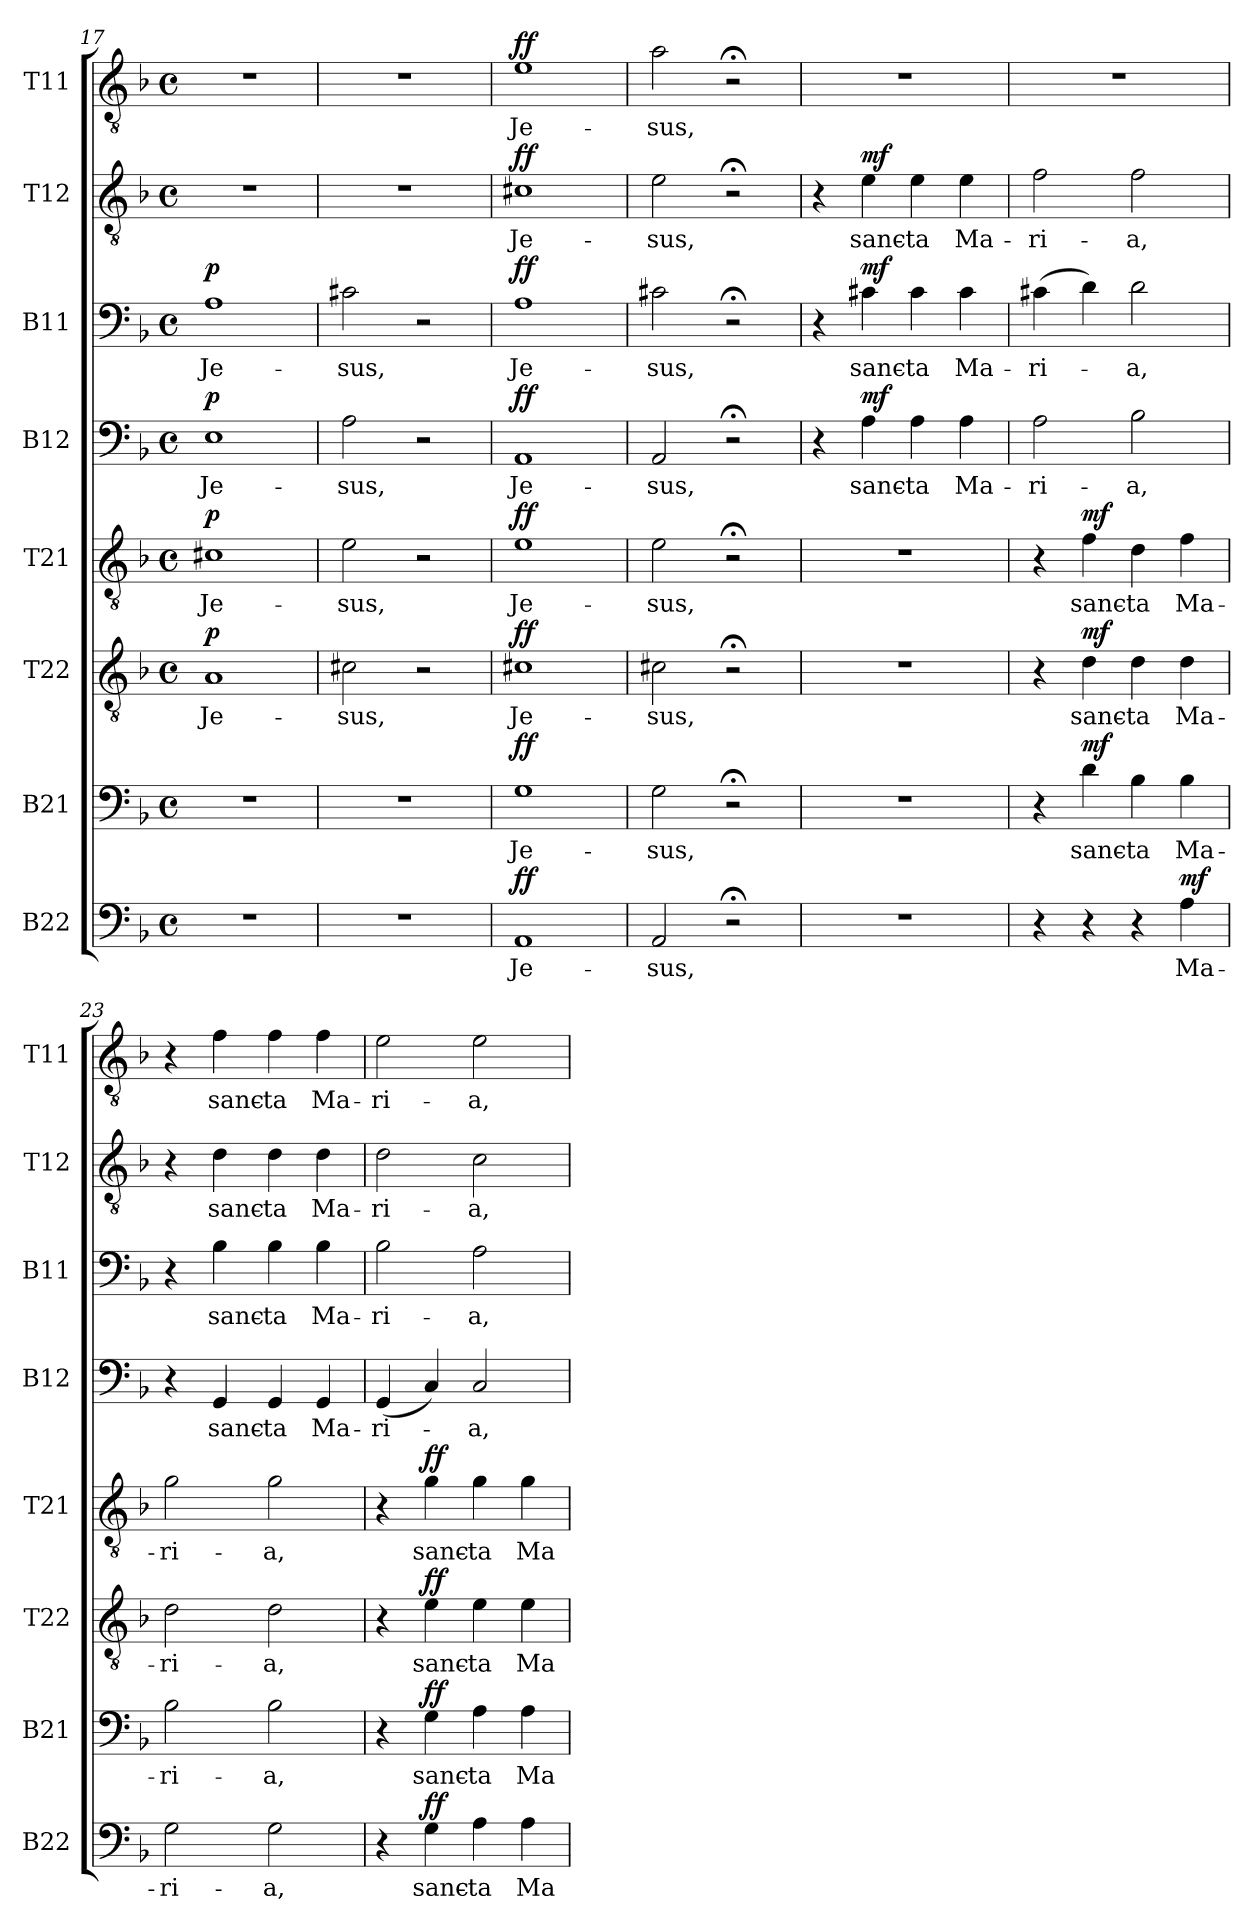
**kern	**text	**dynam	**kern	**text	**dynam	**kern	**text	**dynam	**kern	**text	**dynam	**kern	**text	**dynam	**kern	**text	**dynam	**kern	**text	**dynam	**kern	**text	**dynam
*part8	*part8	*part8	*part7	*part7	*part7	*part6	*part6	*part6	*part5	*part5	*part5	*part4	*part4	*part4	*part3	*part3	*part3	*part2	*part2	*part2	*part1	*part1	*part1
*staff8	*staff8	*staff8	*staff7	*staff7	*staff7	*staff6	*staff6	*staff6	*staff5	*staff5	*staff5	*staff4	*staff4	*staff4	*staff3	*staff3	*staff3	*staff2	*staff2	*staff2	*staff1	*staff1	*staff1
*I"B22	*	*	*I"B21	*	*	*I"T22	*	*	*I"T21	*	*	*I"B12	*	*	*I"B11	*	*	*I"T12	*	*	*I"T11	*	*
*I'B22	*	*	*I'B21	*	*	*I'T22	*	*	*I'T21	*	*	*I'B12	*	*	*I'B11	*	*	*I'T12	*	*	*I'T11	*	*
*clefF4	*	*	*clefF4	*	*	*clefGv2	*	*	*clefGv2	*	*	*clefF4	*	*	*clefF4	*	*	*clefGv2	*	*	*clefGv2	*	*
*k[b-]	*	*	*k[b-]	*	*	*k[b-]	*	*	*k[b-]	*	*	*k[b-]	*	*	*k[b-]	*	*	*k[b-]	*	*	*k[b-]	*	*
*M4/4	*	*	*M4/4	*	*	*M4/4	*	*	*M4/4	*	*	*M4/4	*	*	*M4/4	*	*	*M4/4	*	*	*M4/4	*	*
*met(c)	*	*	*met(c)	*	*	*met(c)	*	*	*met(c)	*	*	*met(c)	*	*	*met(c)	*	*	*met(c)	*	*	*met(c)	*	*
=17	=17	=17	=17	=17	=17	=17	=17	=17	=17	=17	=17	=17	=17	=17	=17	=17	=17	=17	=17	=17	=17	=17	=17
!	!	!	!	!	!	!	!LO:LY:b	!LO:DY:a	!	!LO:LY:b	!LO:DY:a	!	!LO:LY:b	!LO:DY:a	!	!LO:LY:b	!LO:DY:a	!	!	!	!	!	!
1r	.	.	1r	.	.	1A	Je-	p	1c#X	Je-	p	1E	Je-	p	1A	Je-	p	1r	.	.	1r	.	.
=18	=18	=18	=18	=18	=18	=18	=18	=18	=18	=18	=18	=18	=18	=18	=18	=18	=18	=18	=18	=18	=18	=18	=18
!	!	!	!	!	!	!	!LO:LY:b	!	!	!LO:LY:b	!	!	!LO:LY:b	!	!	!LO:LY:b	!	!	!	!	!	!	!
1r	.	.	1r	.	.	2c#X\	-sus,	.	2e\	-sus,	.	2A\	-sus,	.	2c#X\	-sus,	.	1r	.	.	1r	.	.
.	.	.	.	.	.	2r	.	.	2r	.	.	2r	.	.	2r	.	.	.	.	.	.	.	.
=19	=19	=19	=19	=19	=19	=19	=19	=19	=19	=19	=19	=19	=19	=19	=19	=19	=19	=19	=19	=19	=19	=19	=19
!	!LO:LY:b	!LO:DY:a	!	!LO:LY:b	!LO:DY:a	!	!LO:LY:b	!LO:DY:a	!	!LO:LY:b	!LO:DY:a	!	!LO:LY:b	!LO:DY:a	!	!LO:LY:b	!LO:DY:a	!	!LO:LY:b	!LO:DY:a	!	!LO:LY:b	!LO:DY:a
1AA	Je-	ff	1G	Je-	ff	1c#X	Je-	ff	1e	Je-	ff	1AA	Je-	ff	1A	Je-	ff	1c#X	Je-	ff	1e	Je-	ff
=20	=20	=20	=20	=20	=20	=20	=20	=20	=20	=20	=20	=20	=20	=20	=20	=20	=20	=20	=20	=20	=20	=20	=20
!	!LO:LY:b	!	!	!LO:LY:b	!	!	!LO:LY:b	!	!	!LO:LY:b	!	!	!LO:LY:b	!	!	!LO:LY:b	!	!	!LO:LY:b	!	!	!LO:LY:b	!
2AA/	-sus,	.	2G\	-sus,	.	2c#X\	-sus,	.	2e\	-sus,	.	2AA/	-sus,	.	2c#X\	-sus,	.	2e\	-sus,	.	2a\	-sus,	.
2r;<	.	.	2r;<	.	.	2r;<	.	.	2r;<	.	.	2r;<	.	.	2r;<	.	.	2r;<	.	.	2r;<	.	.
=21	=21	=21	=21	=21	=21	=21	=21	=21	=21	=21	=21	=21	=21	=21	=21	=21	=21	=21	=21	=21	=21	=21	=21
1r	.	.	1r	.	.	1r	.	.	1r	.	.	4r	.	.	4r	.	.	4r	.	.	1r	.	.
!	!	!	!	!	!	!	!	!	!	!	!	!	!LO:LY:b	!LO:DY:a	!	!LO:LY:b	!LO:DY:a	!	!LO:LY:b	!LO:DY:a	!	!	!
.	.	.	.	.	.	.	.	.	.	.	.	4A\	sanc-	mf	4c#X\	sanc-	mf	4e\	sanc-	mf	.	.	.
!	!	!	!	!	!	!	!	!	!	!	!	!	!LO:LY:b	!	!	!LO:LY:b	!	!	!LO:LY:b	!	!	!	!
.	.	.	.	.	.	.	.	.	.	.	.	4A\	-ta	.	4c#\	-ta	.	4e\	-ta	.	.	.	.
!	!	!	!	!	!	!	!	!	!	!	!	!	!LO:LY:b	!	!	!LO:LY:b	!	!	!LO:LY:b	!	!	!	!
.	.	.	.	.	.	.	.	.	.	.	.	4A\	Ma-	.	4c#\	Ma-	.	4e\	Ma-	.	.	.	.
=22	=22	=22	=22	=22	=22	=22	=22	=22	=22	=22	=22	=22	=22	=22	=22	=22	=22	=22	=22	=22	=22	=22	=22
!	!	!	!	!	!	!	!	!	!	!	!	!	!LO:LY:b	!	!	!LO:LY:b	!	!	!LO:LY:b	!	!	!	!
4r	.	.	4r	.	.	4r	.	.	4r	.	.	2A\	-ri-	.	(>4c#X\	-ri-	.	2f\	-ri-	.	1r	.	.
!	!	!	!	!LO:LY:b	!LO:DY:a	!	!LO:LY:b	!LO:DY:a	!	!LO:LY:b	!LO:DY:a	!	!	!	!	!	!	!	!	!	!	!	!
4r	.	.	4d\	sanc-	mf	4d\	sanc-	mf	4f\	sanc-	mf	.	.	.	4d\)	.	.	.	.	.	.	.	.
!	!	!	!	!LO:LY:b	!	!	!LO:LY:b	!	!	!LO:LY:b	!	!	!LO:LY:b	!	!	!LO:LY:b	!	!	!LO:LY:b	!	!	!	!
4r	.	.	4B-\	-ta	.	4d\	-ta	.	4d\	-ta	.	2B-\	-a,	.	2d\	-a,	.	2f\	-a,	.	.	.	.
!	!LO:LY:b	!LO:DY:a	!	!LO:LY:b	!	!	!LO:LY:b	!	!	!LO:LY:b	!	!	!	!	!	!	!	!	!	!	!	!	!
4A\	Ma-	mf	4B-\	Ma-	.	4d\	Ma-	.	4f\	Ma-	.	.	.	.	.	.	.	.	.	.	.	.	.
!!LO:PB:g=z
=23	=23	=23	=23	=23	=23	=23	=23	=23	=23	=23	=23	=23	=23	=23	=23	=23	=23	=23	=23	=23	=23	=23	=23
!	!LO:LY:b	!	!	!LO:LY:b	!	!	!LO:LY:b	!	!	!LO:LY:b	!	!	!	!	!	!	!	!	!	!	!	!	!
2G\	-ri-	.	2B-\	-ri-	.	2d\	-ri-	.	2g\	-ri-	.	4r	.	.	4r	.	.	4r	.	.	4r	.	.
!	!	!	!	!	!	!	!	!	!	!	!	!	!LO:LY:b	!	!	!LO:LY:b	!	!	!LO:LY:b	!	!	!LO:LY:b	!
.	.	.	.	.	.	.	.	.	.	.	.	4GG/	sanc-	.	4B-\	sanc-	.	4d\	sanc-	.	4f\	sanc-	.
!	!LO:LY:b	!	!	!LO:LY:b	!	!	!LO:LY:b	!	!	!LO:LY:b	!	!	!LO:LY:b	!	!	!LO:LY:b	!	!	!LO:LY:b	!	!	!LO:LY:b	!
2G\	-a,	.	2B-\	-a,	.	2d\	-a,	.	2g\	-a,	.	4GG/	-ta	.	4B-\	-ta	.	4d\	-ta	.	4f\	-ta	.
!	!	!	!	!	!	!	!	!	!	!	!	!	!LO:LY:b	!	!	!LO:LY:b	!	!	!LO:LY:b	!	!	!LO:LY:b	!
.	.	.	.	.	.	.	.	.	.	.	.	4GG/	Ma-	.	4B-\	Ma-	.	4d\	Ma-	.	4f\	Ma-	.
=24	=24	=24	=24	=24	=24	=24	=24	=24	=24	=24	=24	=24	=24	=24	=24	=24	=24	=24	=24	=24	=24	=24	=24
!	!	!	!	!	!	!	!	!	!	!	!	!	!LO:LY:b	!	!	!LO:LY:b	!	!	!LO:LY:b	!	!	!LO:LY:b	!
4r	.	.	4r	.	.	4r	.	.	4r	.	.	(<4GG/	-ri-	.	2B-\	-ri-	.	2d\	-ri-	.	2e\	-ri-	.
!	!LO:LY:b	!LO:DY:a	!	!LO:LY:b	!LO:DY:a	!	!LO:LY:b	!LO:DY:a	!	!LO:LY:b	!LO:DY:a	!	!	!	!	!	!	!	!	!	!	!	!
4G\	sanc-	ff	4G\	sanc-	ff	4e\	sanc-	ff	4g\	sanc-	ff	4C/)	.	.	.	.	.	.	.	.	.	.	.
!	!LO:LY:b	!	!	!LO:LY:b	!	!	!LO:LY:b	!	!	!LO:LY:b	!	!	!LO:LY:b	!	!	!LO:LY:b	!	!	!LO:LY:b	!	!	!LO:LY:b	!
4A\	-ta	.	4A\	-ta	.	4e\	-ta	.	4g\	-ta	.	2C/	-a,	.	2A\	-a,	.	2c\	-a,	.	2e\	-a,	.
!	!LO:LY:b	!	!	!LO:LY:b	!	!	!LO:LY:b	!	!	!LO:LY:b	!	!	!	!	!	!	!	!	!	!	!	!	!
4A\	Ma-	.	4A\	Ma-	.	4e\	Ma-	.	4g\	Ma-	.	.	.	.	.	.	.	.	.	.	.	.	.
=	=	=	=	=	=	=	=	=	=	=	=	=	=	=	=	=	=	=	=	=	=	=	=
*-	*-	*-	*-	*-	*-	*-	*-	*-	*-	*-	*-	*-	*-	*-	*-	*-	*-	*-	*-	*-	*-	*-	*-
